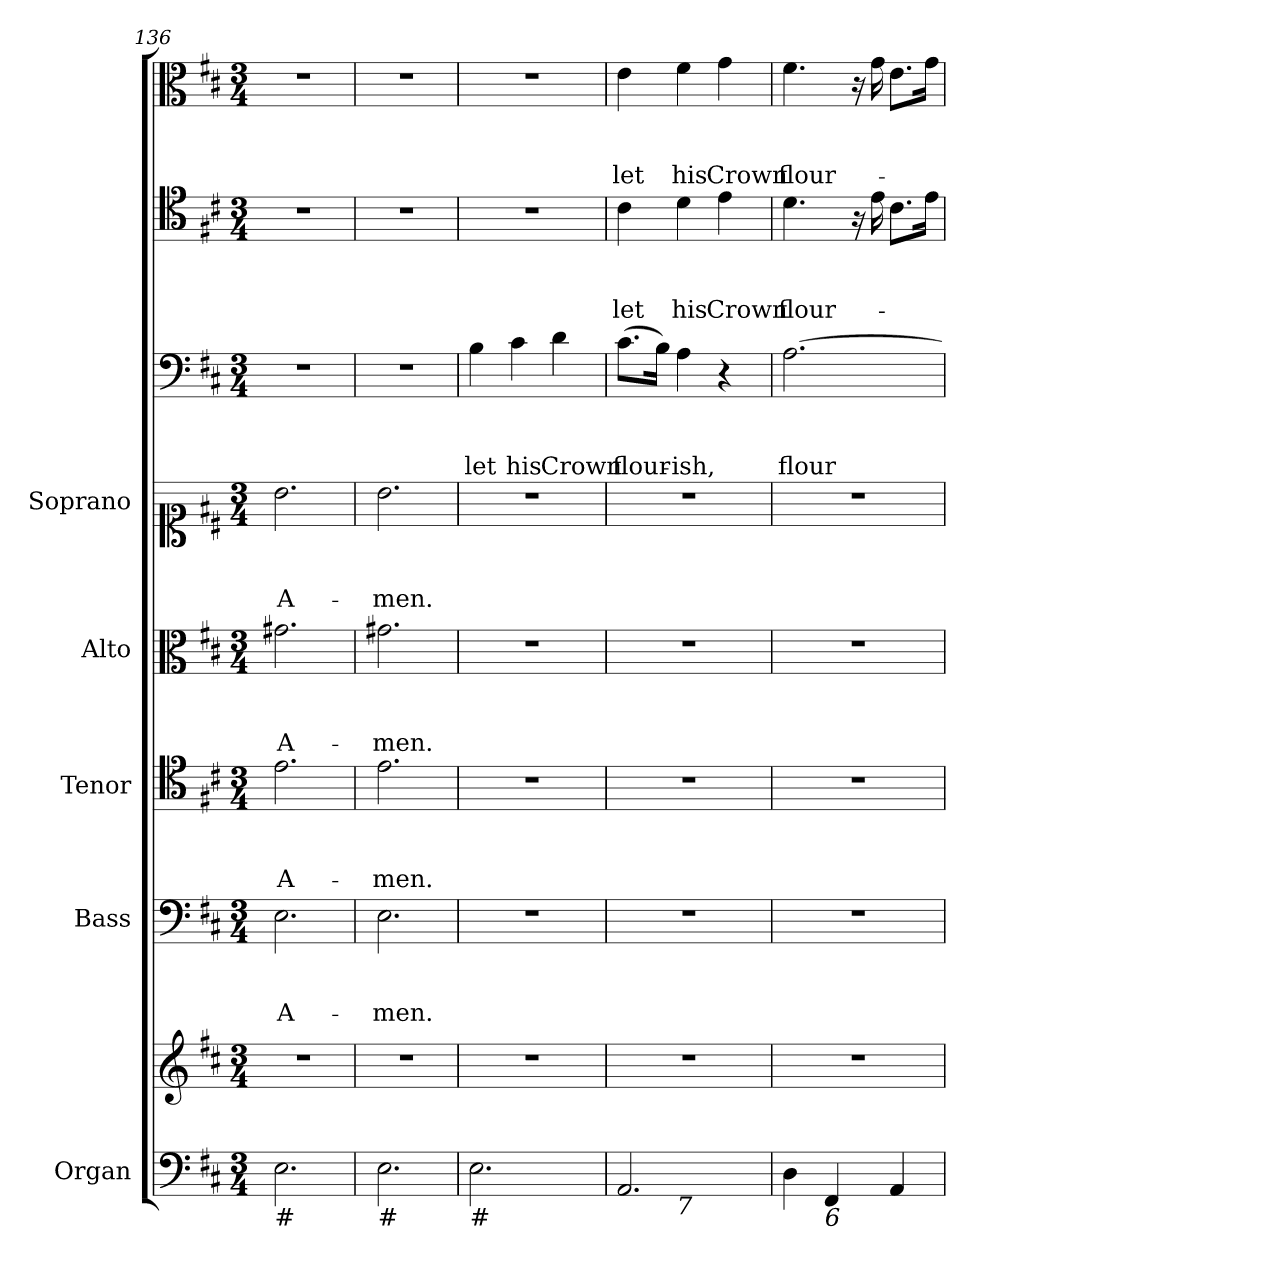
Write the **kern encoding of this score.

**kern	**kern	**kern	**text	**text	**text	**kern	**text	**text	**text	**kern	**text	**text	**text	**kern	**text	**text	**text	**kern	**text	**text	**text	**kern	**text	**text	**text	**kern	**text	**text	**text
*part8	*part8	*part7	*part7	*part7	*part7	*part6	*part6	*part6	*part6	*part5	*part5	*part5	*part5	*part4	*part4	*part4	*part4	*part3	*part3	*part3	*part3	*part2	*part2	*part2	*part2	*part1	*part1	*part1	*part1
*staff9	*staff8	*staff7	*staff7	*staff7	*staff7	*staff6	*staff6	*staff6	*staff6	*staff5	*staff5	*staff5	*staff5	*staff4	*staff4	*staff4	*staff4	*staff3	*staff3	*staff3	*staff3	*staff2	*staff2	*staff2	*staff2	*staff1	*staff1	*staff1	*staff1
*I"Organ	*	*I"Bass	*	*	*	*I"Tenor	*	*	*	*I"Alto	*	*	*	*I"Soprano	*	*	*	*	*	*	*	*	*	*	*	*	*	*	*
*I'Org.	*	*I'B	*	*	*	*I'T	*	*	*	*I'A	*	*	*	*I'S	*	*	*	*	*	*	*	*	*	*	*	*	*	*	*
*clefF4	*clefG2	*clefF4	*	*	*	*clefC4	*	*	*	*clefC3	*	*	*	*clefC1	*	*	*	*clefF4	*	*	*	*clefC4	*	*	*	*clefC3	*	*	*
*k[f#c#]	*k[f#c#]	*k[f#c#]	*	*	*	*k[f#c#]	*	*	*	*k[f#c#]	*	*	*	*k[f#c#]	*	*	*	*k[f#c#]	*	*	*	*k[f#c#]	*	*	*	*k[f#c#]	*	*	*
*D:	*D:	*D:	*	*	*	*D:	*	*	*	*D:	*	*	*	*D:	*	*	*	*D:	*	*	*	*D:	*	*	*	*D:	*	*	*
*M3/4	*M3/4	*M3/4	*	*	*	*M3/4	*	*	*	*M3/4	*	*	*	*M3/4	*	*	*	*M3/4	*	*	*	*M3/4	*	*	*	*M3/4	*	*	*
=136	=136	=136	=136	=136	=136	=136	=136	=136	=136	=136	=136	=136	=136	=136	=136	=136	=136	=136	=136	=136	=136	=136	=136	=136	=136	=136	=136	=136	=136
!LO:TX:b:t=#	!	!	!	!	!	!	!	!	!	!	!	!	!	!	!	!	!	!	!	!	!	!	!	!	!	!	!	!	!
!	!	!	!	!	!LO:LY:b	!	!	!	!LO:LY:b	!	!	!	!LO:LY:b	!	!	!	!LO:LY:b	!	!	!	!	!	!	!	!	!	!	!	!
2.E\	2.r	2.E\	.	.	A-	2.e\	.	.	A-	2.g#X\	.	.	A-	2.b\	.	.	A-	2.r	.	.	.	2.r	.	.	.	2.r	.	.	.
=137	=137	=137	=137	=137	=137	=137	=137	=137	=137	=137	=137	=137	=137	=137	=137	=137	=137	=137	=137	=137	=137	=137	=137	=137	=137	=137	=137	=137	=137
!LO:TX:b:t=#	!	!	!	!	!	!	!	!	!	!	!	!	!	!	!	!	!	!	!	!	!	!	!	!	!	!	!	!	!
!	!	!	!	!	!LO:LY:b	!	!	!	!LO:LY:b	!	!	!	!LO:LY:b	!	!	!	!LO:LY:b	!	!	!	!	!	!	!	!	!	!	!	!
2.E\	2.r	2.E\	.	.	-men.	2.e\	.	.	-men.	2.g#X\	.	.	-men.	2.b\	.	.	-men.	2.r	.	.	.	2.r	.	.	.	2.r	.	.	.
=138	=138	=138	=138	=138	=138	=138	=138	=138	=138	=138	=138	=138	=138	=138	=138	=138	=138	=138	=138	=138	=138	=138	=138	=138	=138	=138	=138	=138	=138
!LO:TX:b:t=#	!	!	!	!	!	!	!	!	!	!	!	!	!	!	!	!	!	!	!	!	!	!	!	!	!	!	!	!	!
!	!	!	!	!	!	!	!	!	!	!	!	!	!	!	!	!	!	!	!	!	!LO:LY:b	!	!	!	!	!	!	!	!
2.E\	2.r	2.r	.	.	.	2.r	.	.	.	2.r	.	.	.	2.r	.	.	.	4B\	.	.	let	2.r	.	.	.	2.r	.	.	.
!	!	!	!	!	!	!	!	!	!	!	!	!	!	!	!	!	!	!	!	!	!LO:LY:b	!	!	!	!	!	!	!	!
.	.	.	.	.	.	.	.	.	.	.	.	.	.	.	.	.	.	4c#\	.	.	his	.	.	.	.	.	.	.	.
!	!	!	!	!	!	!	!	!	!	!	!	!	!	!	!	!	!	!	!	!	!LO:LY:b	!	!	!	!	!	!	!	!
.	.	.	.	.	.	.	.	.	.	.	.	.	.	.	.	.	.	4d\	.	.	Crown	.	.	.	.	.	.	.	.
=139	=139	=139	=139	=139	=139	=139	=139	=139	=139	=139	=139	=139	=139	=139	=139	=139	=139	=139	=139	=139	=139	=139	=139	=139	=139	=139	=139	=139	=139
!	!	!	!	!	!	!	!	!	!	!	!	!	!	!	!	!	!	!	!	!	!LO:LY:b	!	!	!	!LO:LY:b	!	!	!	!LO:LY:b
*^	*	*	*	*	*	*	*	*	*	*	*	*	*	*	*	*	*	*	*	*	*	*	*	*	*	*	*	*	*
2.AA/	4ryy	2.r	2.r	.	.	.	2.r	.	.	.	2.r	.	.	.	2.r	.	.	.	(>8.c#\L	.	.	flour-	4c#\	.	.	let	4e\	.	.	let
.	.	.	.	.	.	.	.	.	.	.	.	.	.	.	.	.	.	.	16B\Jk)	.	.	.	.	.	.	.	.	.	.	.
!	!LO:TX:b:i:t=7	!	!	!	!	!	!	!	!	!	!	!	!	!	!	!	!	!	!	!	!	!	!	!	!	!	!	!	!	!
!	!	!	!	!	!	!	!	!	!	!	!	!	!	!	!	!	!	!	!	!	!	!LO:LY:b	!	!	!	!LO:LY:b	!	!	!	!LO:LY:b
.	2ryy	.	.	.	.	.	.	.	.	.	.	.	.	.	.	.	.	.	4A\	.	.	-ish,	4d\	.	.	his	4f#\	.	.	his
!	!	!	!	!	!	!	!	!	!	!	!	!	!	!	!	!	!	!	!	!	!	!	!	!	!	!LO:LY:b	!	!	!	!LO:LY:b
.	.	.	.	.	.	.	.	.	.	.	.	.	.	.	.	.	.	.	4r	.	.	.	4e\	.	.	Crown	4g\	.	.	Crown
=140	=140	=140	=140	=140	=140	=140	=140	=140	=140	=140	=140	=140	=140	=140	=140	=140	=140	=140	=140	=140	=140	=140	=140	=140	=140	=140	=140	=140	=140	=140
!	!	!	!	!	!	!	!	!	!	!	!	!	!	!	!	!	!	!	!	!	!	!LO:LY:b	!	!	!	!LO:LY:b	!	!	!	!LO:LY:b
*v	*v	*	*	*	*	*	*	*	*	*	*	*	*	*	*	*	*	*	*	*	*	*	*	*	*	*	*	*	*	*
4D\	2.r	2.r	.	.	.	2.r	.	.	.	2.r	.	.	.	2.r	.	.	.	[2.A\	.	.	flour-	4.d\	.	.	flour-	4.f#\	.	.	flour-
!LO:TX:b:i:t=6	!	!	!	!	!	!	!	!	!	!	!	!	!	!	!	!	!	!	!	!	!	!	!	!	!	!	!	!	!
4FF#/	.	.	.	.	.	.	.	.	.	.	.	.	.	.	.	.	.	.	.	.	.	.	.	.	.	.	.	.	.
.	.	.	.	.	.	.	.	.	.	.	.	.	.	.	.	.	.	.	.	.	.	16r	.	.	.	16r	.	.	.
.	.	.	.	.	.	.	.	.	.	.	.	.	.	.	.	.	.	.	.	.	.	16e\	.	.	.	16g\	.	.	.
4AA/	.	.	.	.	.	.	.	.	.	.	.	.	.	.	.	.	.	.	.	.	.	8.c#\L	.	.	.	8.e\L	.	.	.
.	.	.	.	.	.	.	.	.	.	.	.	.	.	.	.	.	.	.	.	.	.	16e\Jk	.	.	.	16g\Jk	.	.	.
=	=	=	=	=	=	=	=	=	=	=	=	=	=	=	=	=	=	=	=	=	=	=	=	=	=	=	=	=	=
*-	*-	*-	*-	*-	*-	*-	*-	*-	*-	*-	*-	*-	*-	*-	*-	*-	*-	*-	*-	*-	*-	*-	*-	*-	*-	*-	*-	*-	*-
